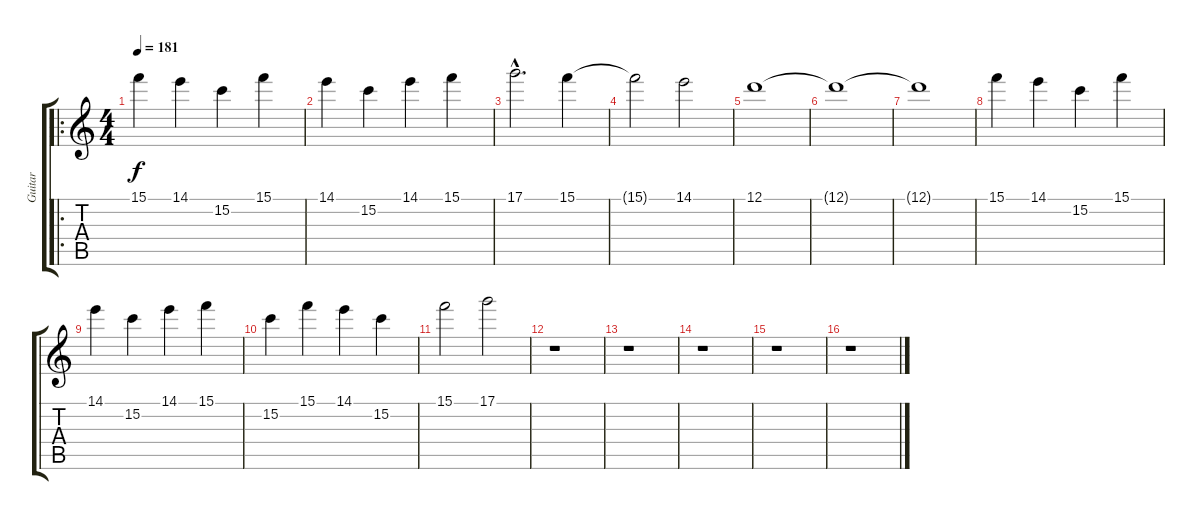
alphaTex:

\track ("Guitar " "Guitar ") {instrument overdrivenguitar}
\staff {score tabs}
\tuning (D4 A3 F3 C3 G2 D2) {hide}
\ro
\ts (4 4)
\tempo 181
\clef g2
\ks c
15.1.4{dy f instrument overdrivenguitar} 14.1.4 15.2.4 15.1.4 |
14.1.4 15.2.4 14.1.4 15.1.4 |
17.1{hac}.2{d} 15.1.4 |
15.1{t}.2 14.1.2 |
12.1.1 |
12.1{t}.1 |
12.1{t}.1 |
15.1.4 14.1.4 15.2.4 15.1.4 |
14.1.4 15.2.4 14.1.4 15.1.4 |
15.2.4 15.1.4 14.1.4 15.2.4 |
15.1.2 17.1.2 |
r.1 |
r.1 |
r.1 |
r.1 |
r.1
